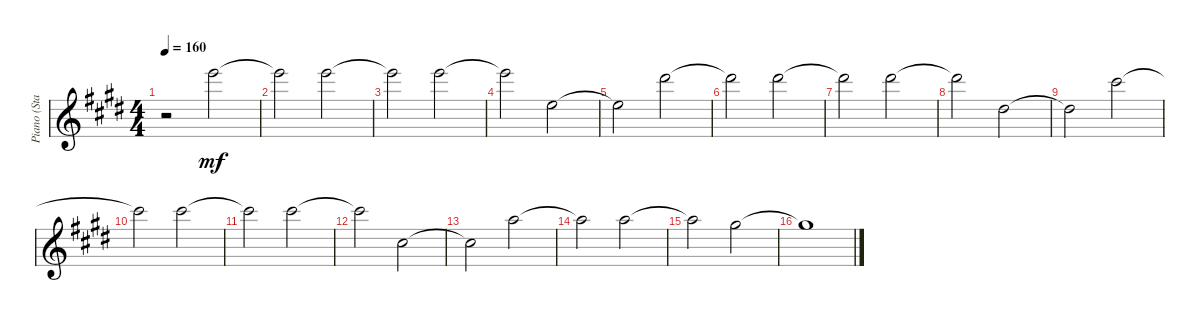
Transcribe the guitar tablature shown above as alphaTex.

\track ("Piano (Staff 1)" "Piano (Sta") {instrument acousticgrandpiano}
\staff {score}
\tuning (E4 B3 G3 D3 A2 E2 B1) {hide}
\ts (4 4)
\tempo 160
\clef g2
\ks e
r.2{dy mf instrument acousticgrandpiano} 24.1.2 |
24.1{t}.2 24.1.2 |
24.1{t}.2 24.1.2 |
24.1{t}.2 12.1.2 |
12.1{t}.2 23.1.2 |
23.1{t}.2 23.1.2 |
23.1{t}.2 23.1.2 |
23.1{t}.2 11.1.2 |
11.1{t}.2 21.1.2 |
21.1{t}.2 21.1.2 |
21.1{t}.2 21.1.2 |
21.1{t}.2 9.1.2 |
9.1{t}.2 17.1.2 |
17.1{t}.2 17.1.2 |
17.1{t}.2 16.1.2 |
16.1{t}.1
